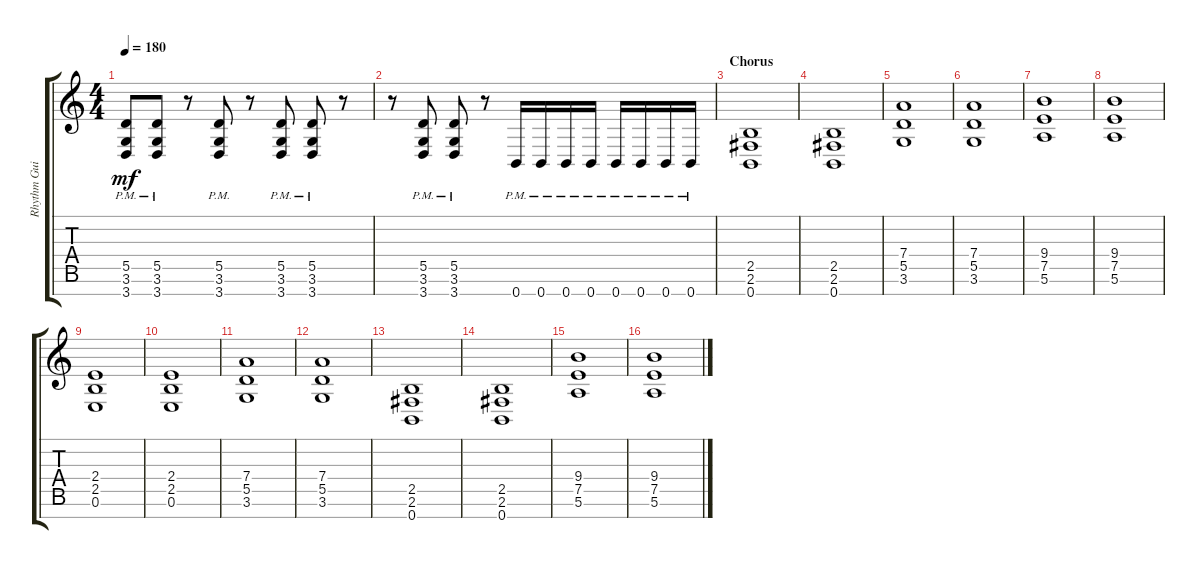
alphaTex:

\track ("Rhythm Guitar" "Rhythm Gui") {instrument overdrivenguitar}
\staff {score tabs}
\tuning (E4 B3 G3 D3 A2 E2 B1) {hide}
\ts (4 4)
\tempo 180
\clef g2
\ks c
(5.5{pm} 3.6{pm} 3.7{pm}).8{dy mf} (5.5{pm} 3.6{pm} 3.7{pm}).8 r.8 (5.5{pm} 3.6{pm} 3.7{pm}).8 r.8 (5.5{pm} 3.6{pm} 3.7{pm}).8 (5.5{pm} 3.6{pm} 3.7{pm}).8 r.8 |
r.8 (5.5{pm} 3.6{pm} 3.7{pm}).8 (5.5{pm} 3.6{pm} 3.7{pm}).8 r.8 0.7{pm}.16 0.7{pm}.16 0.7{pm}.16 0.7{pm}.16 0.7{pm}.16 0.7{pm}.16 0.7{pm}.16 0.7{pm}.16 |
\section ("" "Chorus")
(2.5 2.6 0.7).1 |
(2.5 2.6 0.7).1 |
(7.4 5.5 3.6).1 |
(7.4 5.5 3.6).1 |
(9.4 7.5 5.6).1 |
(9.4 7.5 5.6).1 |
(2.4 2.5 0.6).1 |
(2.4 2.5 0.6).1 |
(7.4 5.5 3.6).1 |
(7.4 5.5 3.6).1 |
(2.5 2.6 0.7).1 |
(2.5 2.6 0.7).1 |
(9.4 7.5 5.6).1 |
(9.4 7.5 5.6).1
